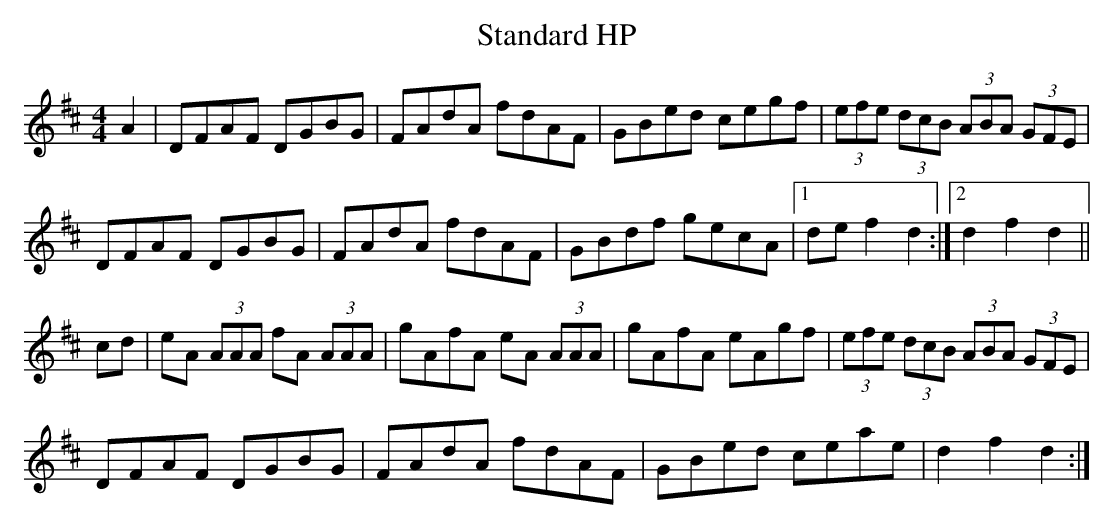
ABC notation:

X:1
T: Standard HP
L: 1/8
M: 4/4
K: D
A2 | DFAF DGBG | FAdA fdAF | GBed cegf | (3efe (3dcB (3ABA (3GFE |
DFAF DGBG | FAdA fdAF | GBdf gecA |1 de f2 d2 :|2 d2 f2 d2 ||
cd|eA (3AAA fA (3AAA|gAfA eA (3AAA|gAfA eAgf|(3efe (3dcB (3ABA (3GFE|
DFAF DGBG | FAdA fdAF | GBed ceae |d2 f2 d2 :|
